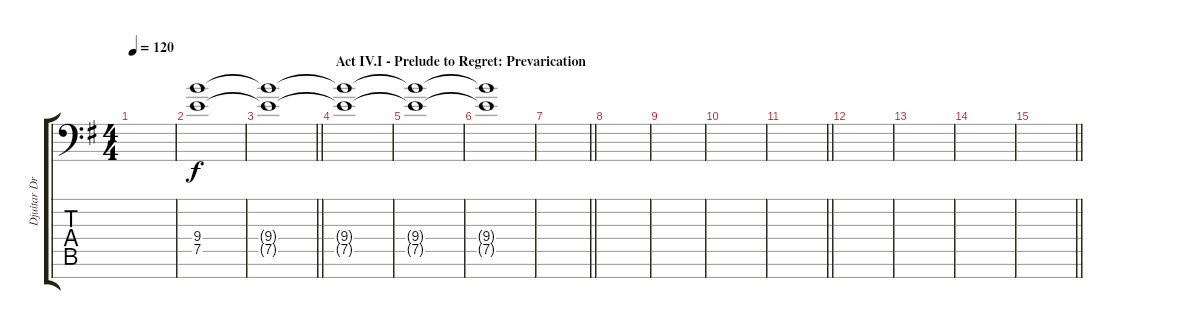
\track ("Djuitar Dropped A" "Djuitar Dr") {instrument distortionguitar}
\staff {score tabs}
\tuning (E4 B3 G3 D3 A2 E2 A1) {hide}
\ts (4 4)
\tempo 120
\clef f4
\ks eminor
|
(9.4{t} 7.5{t}).1{volume 0} |
\barLineRight lightlight
(9.4{t} 7.5{t}).1 |
\section ("" "Act IV.I - Prelude to Regret: Prevarication")
(9.4{t} 7.5{t}).1 |
(9.4{t} 7.5{t}).1 |
(9.4{t} 7.5{t}).1 |
\barLineRight lightlight
|
|
|
|
\barLineRight lightlight
|
|
|
|
\barLineRight lightlight
